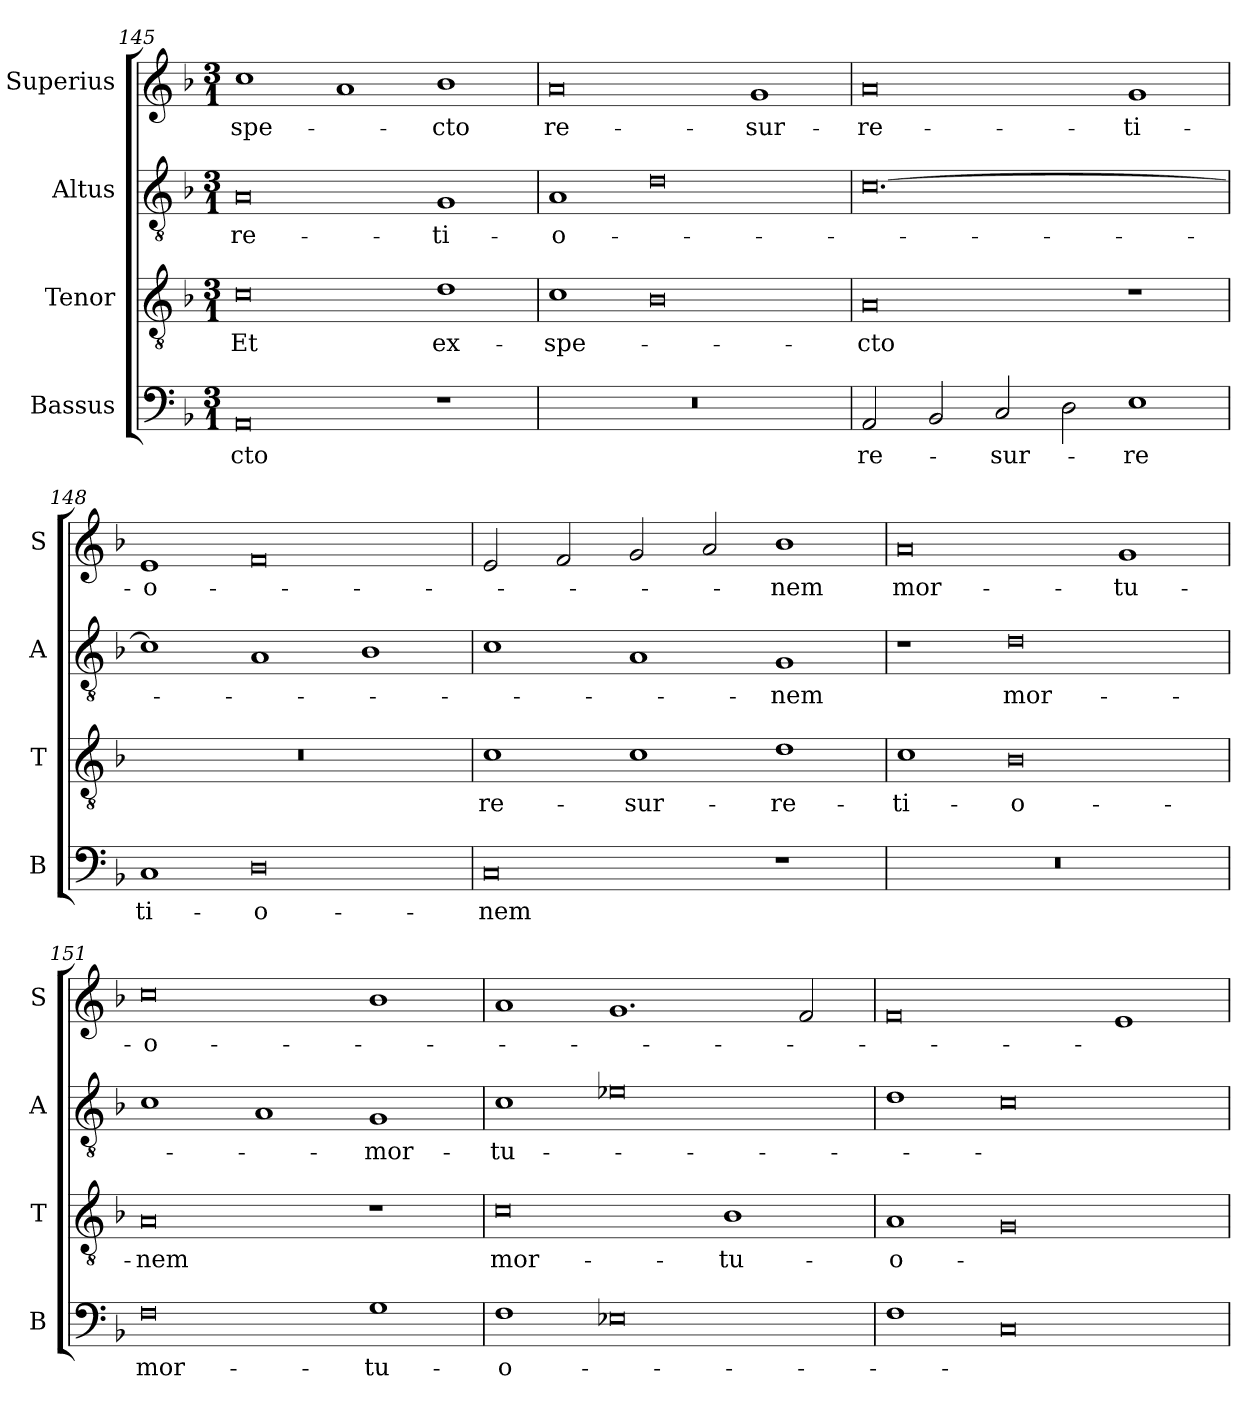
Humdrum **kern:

**kern	**text	**kern	**text	**kern	**text	**kern	**text
*part4	*part4	*part3	*part3	*part2	*part2	*part1	*part1
*staff4	*staff4	*staff3	*staff3	*staff2	*staff2	*staff1	*staff1
*I"Bassus	*	*I"Tenor	*	*I"Altus	*	*I"Superius	*
*I'B	*	*I'T	*	*I'A	*	*I'S	*
*clefF4	*	*clefGv2	*	*clefGv2	*	*clefG2	*
*k[b-]	*	*k[b-]	*	*k[b-]	*	*k[b-]	*
*M3/1	*	*M3/1	*	*M3/1	*	*M3/1	*
=145	=145	=145	=145	=145	=145	=145	=145
0AA	-cto	0c	Et	0A	-re-	1cc	-spe-
.	.	.	.	.	.	1a	.
1r	.	1d	ex-	1G	-ti-	1b-	-cto
=146	=146	=146	=146	=146	=146	=146	=146
0.r	.	1c	-spe-	1A	-o-	0a	re-
.	.	0B-	.	0d	.	.	.
.	.	.	.	.	.	1g	-sur-
=147	=147	=147	=147	=147	=147	=147	=147
2AA/	re-	0A	-cto	[0.c	.	0a	-re-
2BB-/	.	.	.	.	.	.	.
2C/	-sur-	.	.	.	.	.	.
2D\	.	.	.	.	.	.	.
1E	-re	1r	.	.	.	1g	-ti-
=148	=148	=148	=148	=148	=148	=148	=148
1C	ti-	0.r	.	1c]	.	1e	-o-
0D	-o-	.	.	1A	.	0f	.
.	.	.	.	1B-	.	.	.
=149	=149	=149	=149	=149	=149	=149	=149
0C	-nem	1c	re-	1c	.	2e/	.
.	.	.	.	.	.	2f/	.
.	.	1c	-sur-	1A	.	2g/	.
.	.	.	.	.	.	2a/	.
1r	.	1d	-re-	1G	-nem	1b-	-nem
=150	=150	=150	=150	=150	=150	=150	=150
0.r	.	1c	-ti-	1r	.	0a	mor-
.	.	0B-	-o-	0d	mor-	.	.
.	.	.	.	.	.	1g	-tu-
=151	=151	=151	=151	=151	=151	=151	=151
0F	mor-	0A	-nem	1c	.	0cc	-o-
.	.	.	.	1A	.	.	.
1G	-tu-	1r	.	1G	-mor-	1b-	.
=152	=152	=152	=152	=152	=152	=152	=152
1F	-o-	0c	mor-	1c	-tu-	1a	.
0E-X	.	.	.	0e-X	.	1.g	.
.	.	1B-	-tu-	.	.	.	.
.	.	.	.	.	.	2f/	.
=153	=153	=153	=153	=153	=153	=153	=153
1F	.	1A	-o-	1d	.	0f	.
0C	.	0G	.	0c	.	.	.
.	.	.	.	.	.	1e	.
=	=	=	=	=	=	=	=
*-	*-	*-	*-	*-	*-	*-	*-
